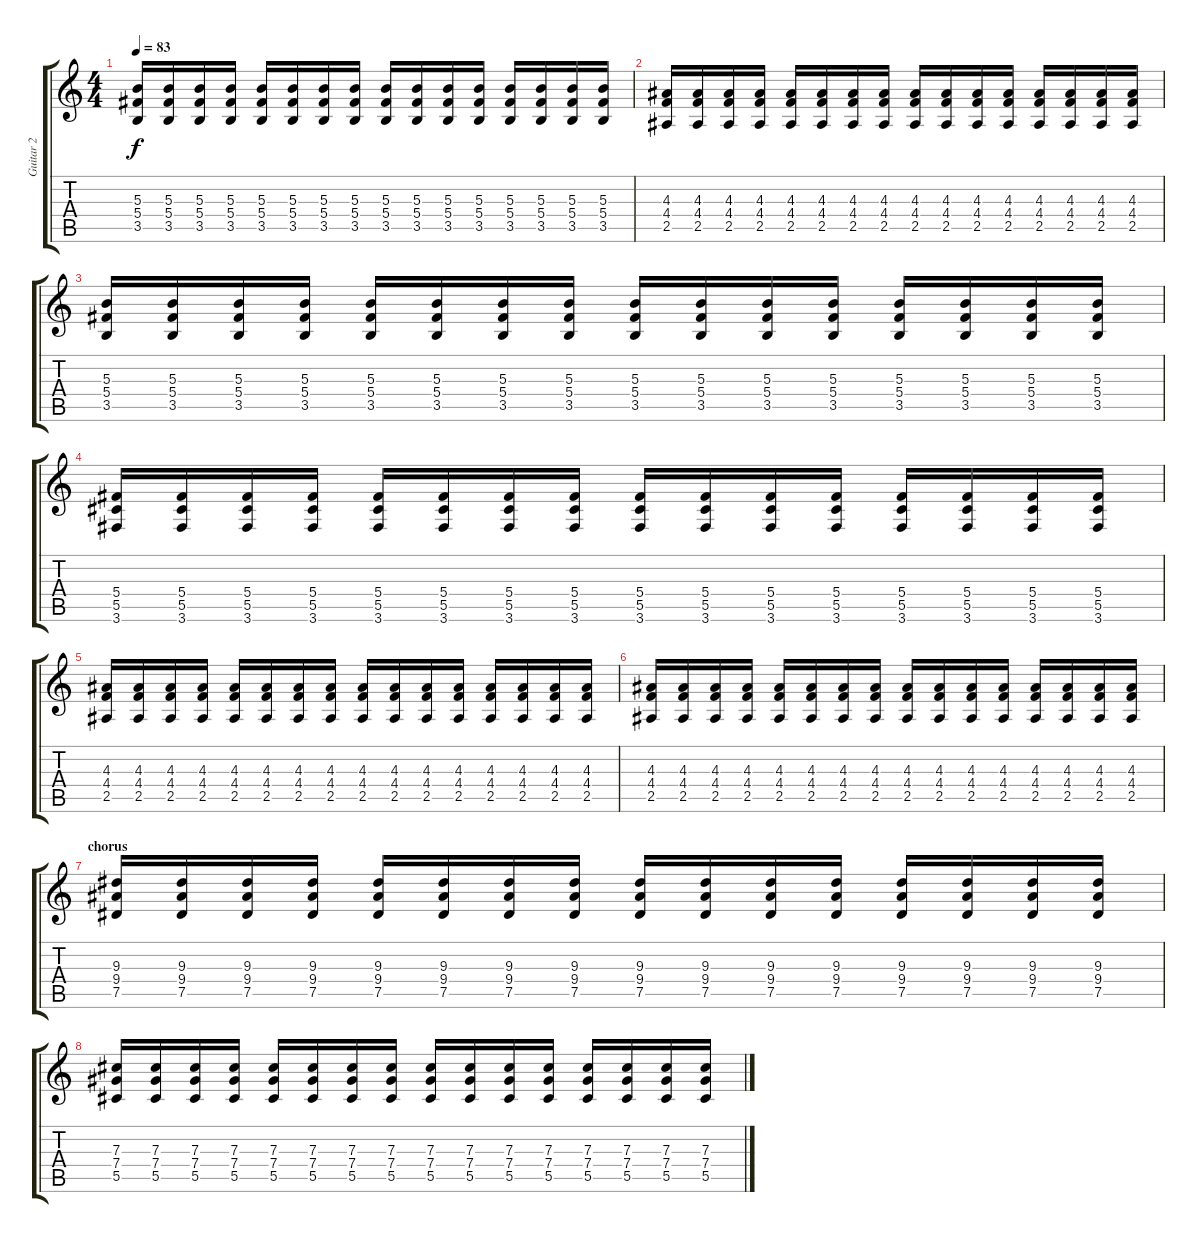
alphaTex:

\track ("Guitar 2" "Guitar 2") {instrument distortionguitar}
\staff {score tabs}
\tuning (Eb4 Bb3 Gb3 Db3 Ab2 Eb2) {hide}
\ts (4 4)
\tempo 83
\clef g2
\ks c
(5.3 5.4 3.5).16{dy f} (5.3 5.4 3.5).16 (5.3 5.4 3.5).16 (5.3 5.4 3.5).16 (5.3 5.4 3.5).16 (5.3 5.4 3.5).16 (5.3 5.4 3.5).16 (5.3 5.4 3.5).16 (5.3 5.4 3.5).16 (5.3 5.4 3.5).16 (5.3 5.4 3.5).16 (5.3 5.4 3.5).16 (5.3 5.4 3.5).16 (5.3 5.4 3.5).16 (5.3 5.4 3.5).16 (5.3 5.4 3.5).16 |
(4.3 4.4 2.5).16 (4.3 4.4 2.5).16 (4.3 4.4 2.5).16 (4.3 4.4 2.5).16 (4.3 4.4 2.5).16 (4.3 4.4 2.5).16 (4.3 4.4 2.5).16 (4.3 4.4 2.5).16 (4.3 4.4 2.5).16 (4.3 4.4 2.5).16 (4.3 4.4 2.5).16 (4.3 4.4 2.5).16 (4.3 4.4 2.5).16 (4.3 4.4 2.5).16 (4.3 4.4 2.5).16 (4.3 4.4 2.5).16 |
(5.3 5.4 3.5).16 (5.3 5.4 3.5).16 (5.3 5.4 3.5).16 (5.3 5.4 3.5).16 (5.3 5.4 3.5).16 (5.3 5.4 3.5).16 (5.3 5.4 3.5).16 (5.3 5.4 3.5).16 (5.3 5.4 3.5).16 (5.3 5.4 3.5).16 (5.3 5.4 3.5).16 (5.3 5.4 3.5).16 (5.3 5.4 3.5).16 (5.3 5.4 3.5).16 (5.3 5.4 3.5).16 (5.3 5.4 3.5).16 |
(5.4 5.5 3.6).16 (5.4 5.5 3.6).16 (5.4 5.5 3.6).16 (5.4 5.5 3.6).16 (5.4 5.5 3.6).16 (5.4 5.5 3.6).16 (5.4 5.5 3.6).16 (5.4 5.5 3.6).16 (5.4 5.5 3.6).16 (5.4 5.5 3.6).16 (5.4 5.5 3.6).16 (5.4 5.5 3.6).16 (5.4 5.5 3.6).16 (5.4 5.5 3.6).16 (5.4 5.5 3.6).16 (5.4 5.5 3.6).16 |
(4.3 4.4 2.5).16 (4.3 4.4 2.5).16 (4.3 4.4 2.5).16 (4.3 4.4 2.5).16 (4.3 4.4 2.5).16 (4.3 4.4 2.5).16 (4.3 4.4 2.5).16 (4.3 4.4 2.5).16 (4.3 4.4 2.5).16 (4.3 4.4 2.5).16 (4.3 4.4 2.5).16 (4.3 4.4 2.5).16 (4.3 4.4 2.5).16 (4.3 4.4 2.5).16 (4.3 4.4 2.5).16 (4.3 4.4 2.5).16 |
(4.3 4.4 2.5).16 (4.3 4.4 2.5).16 (4.3 4.4 2.5).16 (4.3 4.4 2.5).16 (4.3 4.4 2.5).16 (4.3 4.4 2.5).16 (4.3 4.4 2.5).16 (4.3 4.4 2.5).16 (4.3 4.4 2.5).16 (4.3 4.4 2.5).16 (4.3 4.4 2.5).16 (4.3 4.4 2.5).16 (4.3 4.4 2.5).16 (4.3 4.4 2.5).16 (4.3 4.4 2.5).16 (4.3 4.4 2.5).16 |
\section ("" "chorus")
(9.3 9.4 7.5).16{volume 9} (9.3 9.4 7.5).16 (9.3 9.4 7.5).16 (9.3 9.4 7.5).16 (9.3 9.4 7.5).16 (9.3 9.4 7.5).16 (9.3 9.4 7.5).16 (9.3 9.4 7.5).16 (9.3 9.4 7.5).16 (9.3 9.4 7.5).16 (9.3 9.4 7.5).16 (9.3 9.4 7.5).16 (9.3 9.4 7.5).16 (9.3 9.4 7.5).16 (9.3 9.4 7.5).16 (9.3 9.4 7.5).16 |
(7.3 7.4 5.5).16 (7.3 7.4 5.5).16 (7.3 7.4 5.5).16 (7.3 7.4 5.5).16 (7.3 7.4 5.5).16 (7.3 7.4 5.5).16 (7.3 7.4 5.5).16 (7.3 7.4 5.5).16 (7.3 7.4 5.5).16 (7.3 7.4 5.5).16 (7.3 7.4 5.5).16 (7.3 7.4 5.5).16 (7.3 7.4 5.5).16 (7.3 7.4 5.5).16 (7.3 7.4 5.5).16 (7.3 7.4 5.5).16
